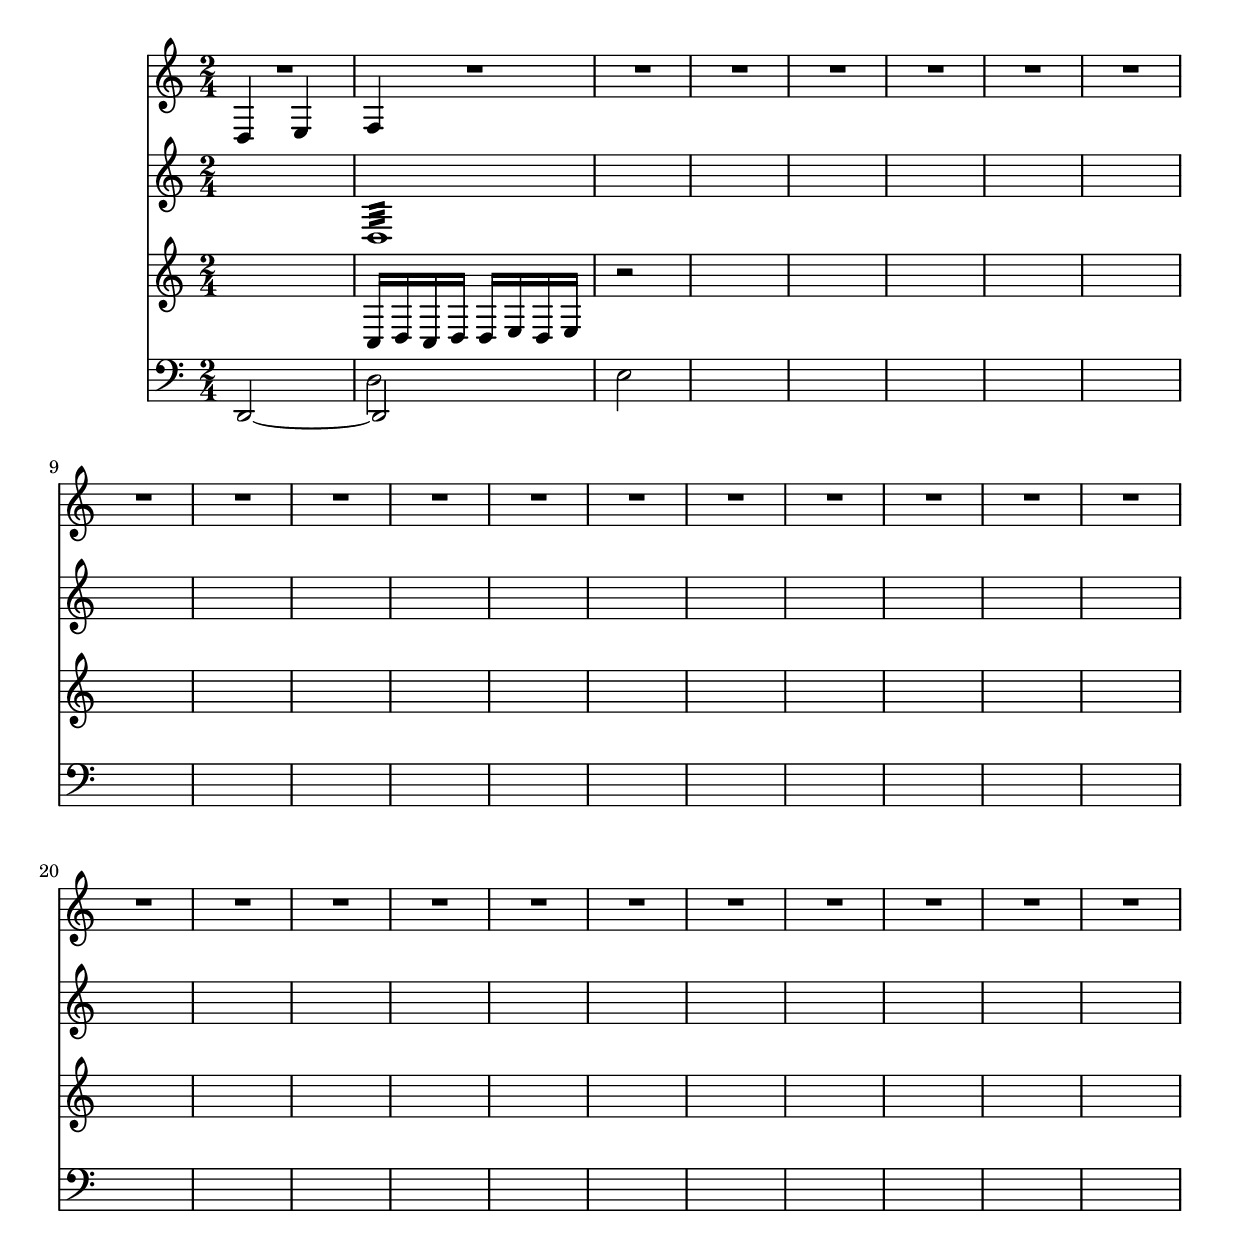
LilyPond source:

\include "Global.ly"
partOne = { 
  <<
    \time 2/4
    \inst "vc" {d4 e	    | f }
    \inst "cb" {\clef bass d,2~ | d,}
  >>
}

partTwo = {
  <<
    \inst "va" {d1:32}
    \inst "vn" {c16 d c d  d e d e | r2 }
    \inst "cb" {d2 e2              |  }
  >>
}

music = {
  <<
    \partOne
    \inst "cb" {s2 \partTwo}
  >>
}

\new Score {
<<
\new Staff = "vc" { R1*15}
\new Staff = "va" { s1*15}
\new Staff = "vn" { s1*15}
\new Staff = "cb" { s1*15}
\music
>>
}

